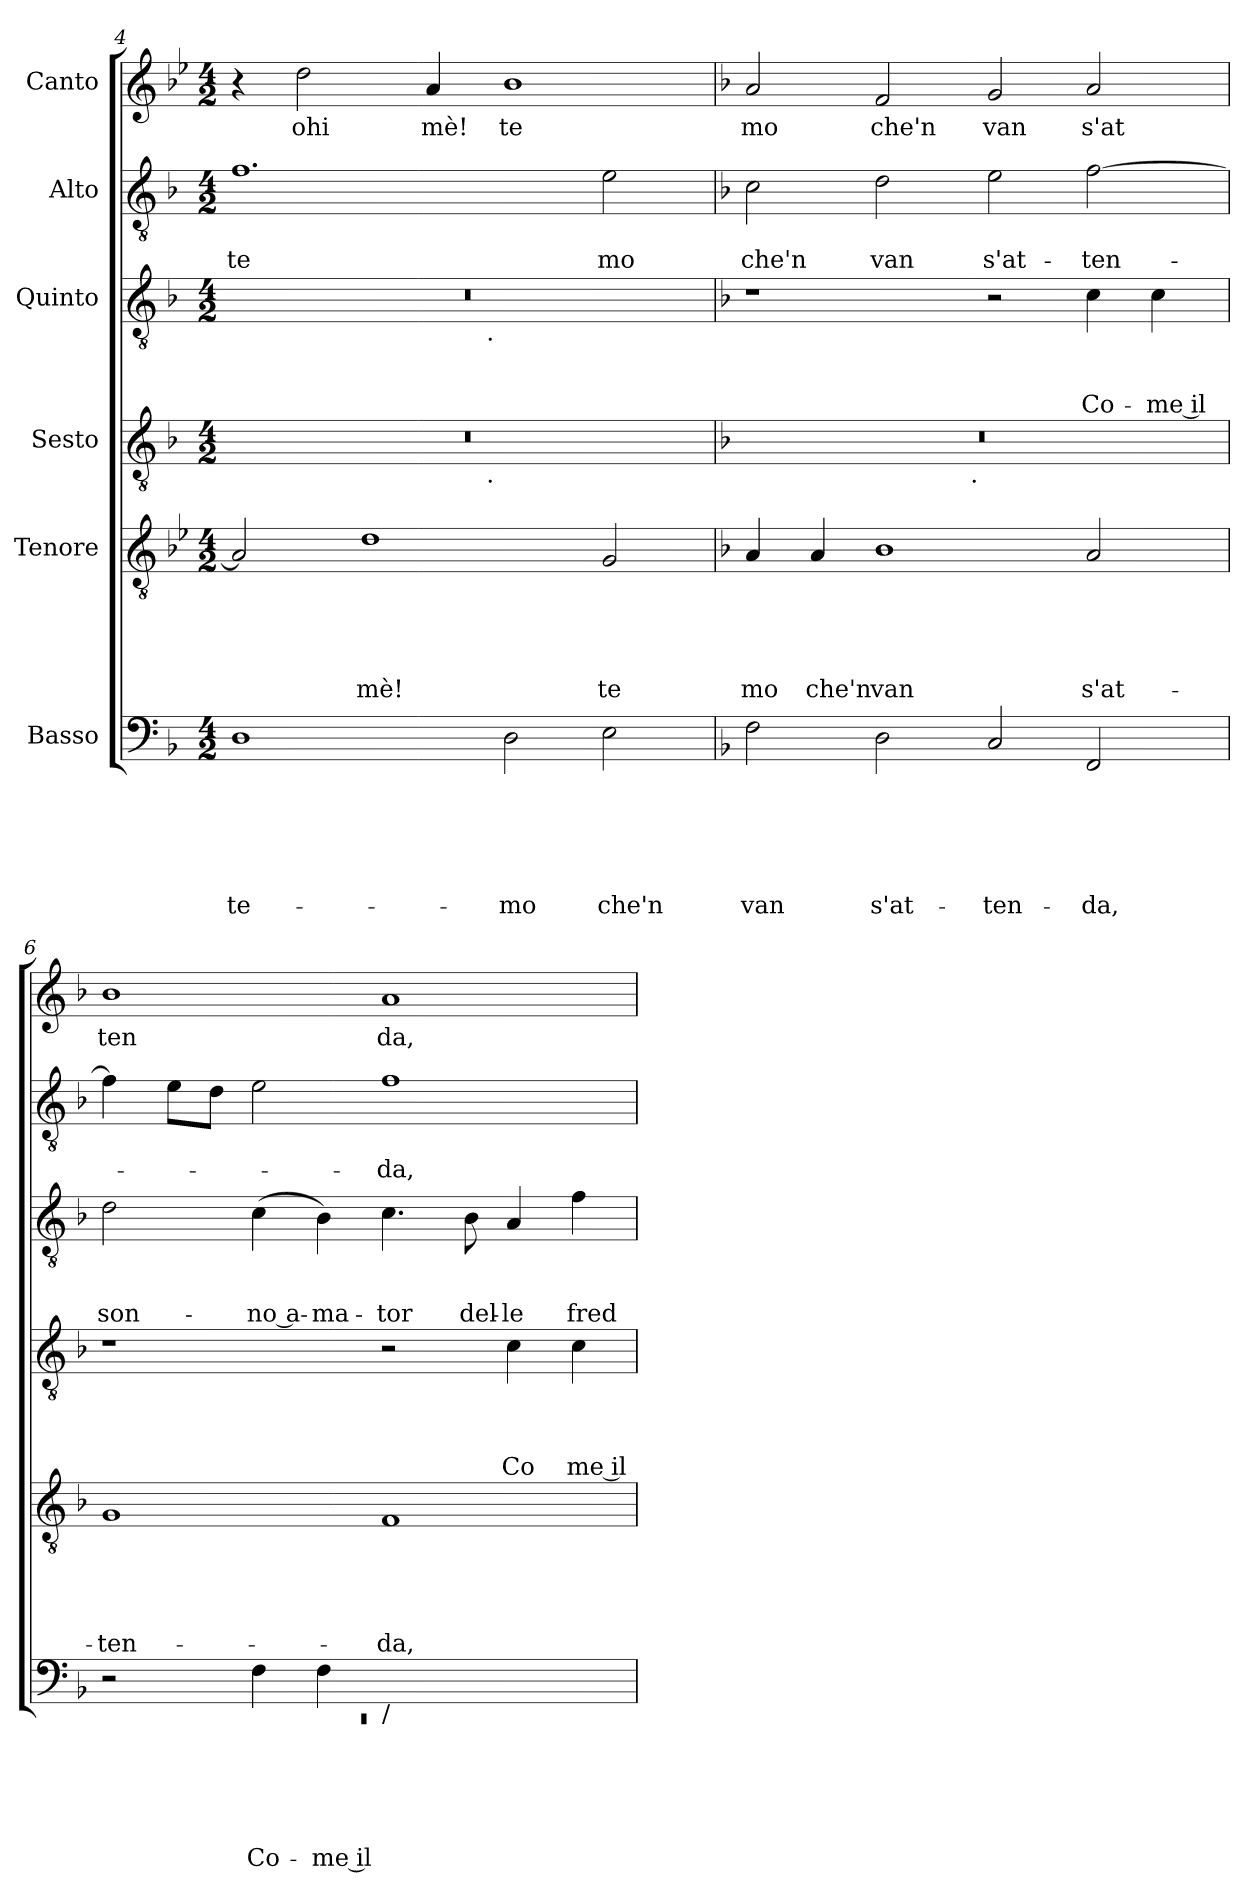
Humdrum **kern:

**kern	**text	**text	**text	**text	**text	**text	**kern	**text	**text	**text	**text	**text	**kern	**text	**text	**text	**text	**kern	**text	**text	**text	**kern	**text	**text	**kern	**text
*part6	*part6	*part6	*part6	*part6	*part6	*part6	*part5	*part5	*part5	*part5	*part5	*part5	*part4	*part4	*part4	*part4	*part4	*part3	*part3	*part3	*part3	*part2	*part2	*part2	*part1	*part1
*staff6	*staff6	*staff6	*staff6	*staff6	*staff6	*staff6	*staff5	*staff5	*staff5	*staff5	*staff5	*staff5	*staff4	*staff4	*staff4	*staff4	*staff4	*staff3	*staff3	*staff3	*staff3	*staff2	*staff2	*staff2	*staff1	*staff1
*I"Basso	*	*	*	*	*	*	*I"Tenore	*	*	*	*	*	*I"Sesto	*	*	*	*	*I"Quinto	*	*	*	*I"Alto	*	*	*I"Canto	*
*clefF4	*	*	*	*	*	*	*clefGv2	*	*	*	*	*	*clefGv2	*	*	*	*	*clefGv2	*	*	*	*clefGv2	*	*	*clefG2	*
*ITrd-3c-5	*	*	*	*	*	*	*	*	*	*	*	*	*ITrd-3c-5	*	*	*	*	*ITrd-3c-5	*	*	*	*ITrd-3c-5	*	*	*	*
*k[b-e-]	*	*	*	*	*	*	*k[b-e-]	*	*	*	*	*	*k[b-e-]	*	*	*	*	*k[b-e-]	*	*	*	*k[b-e-]	*	*	*k[b-e-]	*
*B-:	*	*	*	*	*	*	*B-:	*	*	*	*	*	*B-:	*	*	*	*	*B-:	*	*	*	*B-:	*	*	*B-:	*
*M4/2	*	*	*	*	*	*	*M4/2	*	*	*	*	*	*M4/2	*	*	*	*	*M4/2	*	*	*	*M4/2	*	*	*M4/2	*
=4	=4	=4	=4	=4	=4	=4	=4	=4	=4	=4	=4	=4	=4	=4	=4	=4	=4	=4	=4	=4	=4	=4	=4	=4	=4	=4
!	!	!	!	!	!	!LO:LY:b	!	!	!	!	!	!	!	!	!	!	!	!	!	!	!	!	!	!LO:LY:b	!	!
*	*	*	*	*	*	*	*	*	*	*	*	*	*^	*	*	*	*	*^	*	*	*	*	*	*	*	*
1G	.	.	.	.	.	te-	2A/]	.	.	.	.	.	0r	2ryy	.	.	.	.	0r	2ryy	.	.	.	1.b-	.	te	4r	.
!	!	!	!	!	!	!	!	!	!	!	!	!	!	!	!	!	!	!	!	!	!	!	!	!	!	!	!	!LO:LY:b
.	.	.	.	.	.	.	.	.	.	.	.	.	.	.	.	.	.	.	.	.	.	.	.	.	.	.	2dd\	ohi
!	!	!	!	!	!	!	!	!	!	!	!	!LO:LY:b	!	!	!	!	!	!	!	!	!	!	!	!	!	!	!	!
.	.	.	.	.	.	.	1d	.	.	.	.	mè!	.	4...ryy	.	.	.	.	.	4...ryy	.	.	.	.	.	.	.	.
!	!	!	!	!	!	!	!	!	!	!	!	!	!	!	!	!	!	!	!	!	!	!	!	!	!	!	!	!LO:LY:b
.	.	.	.	.	.	.	.	.	.	.	.	.	.	.	.	.	.	.	.	.	.	.	.	.	.	.	4a/	mè!
!	!	!	!	!	!	!	!	!	!	!	!	!	!	!	!	!	!	!	!	!LO:TX:b:t=.	!	!	!	!	!	!	!	!
!	!	!	!	!	!	!	!	!	!	!	!	!	!	!LO:TX:b:t=.	!	!	!	!	!	!	!	!	!	!	!	!	!	!
.	.	.	.	.	.	.	.	.	.	.	.	.	.	1ryy	.	.	.	.	.	1ryy	.	.	.	.	.	.	.	.
!	!	!	!	!	!	!LO:LY:b	!	!	!	!	!	!	!	!	!	!	!	!	!	!	!	!	!	!	!	!	!	!LO:LY:b
2G\	.	.	.	.	.	-mo	.	.	.	.	.	.	.	.	.	.	.	.	.	.	.	.	.	.	.	.	1b-	te
!	!	!	!	!	!	!LO:LY:b	!	!	!	!	!	!LO:LY:b	!	!	!	!	!	!	!	!	!	!	!	!	!	!LO:LY:b	!	!
2A\	.	.	.	.	.	che'n	2G/	.	.	.	.	te	.	.	.	.	.	.	.	.	.	.	.	2a\	.	mo	.	.
.	.	.	.	.	.	.	.	.	.	.	.	.	.	32ryy	.	.	.	.	.	32ryy	.	.	.	.	.	.	.	.
*	*	*	*	*	*	*	*	*	*	*	*	*	*	*	*	*	*	*	*v	*v	*	*	*	*	*	*	*	*
!!LO:PB:g=z
=5	=5	=5	=5	=5	=5	=5	=5	=5	=5	=5	=5	=5	=5	=5	=5	=5	=5	=5	=5	=5	=5	=5	=5	=5	=5	=5	=5
*	*	*	*	*	*	*	*k[b-]	*	*	*	*	*	*	*	*	*	*	*	*	*	*	*	*	*	*	*k[b-]	*
*	*	*	*	*	*	*	*F:	*	*	*	*	*	*	*	*	*	*	*	*	*	*	*	*	*	*	*F:	*
*	*	*	*	*	*	*	*	*	*	*	*	*	*	*	*	*	*	*	*^	*	*	*	*	*	*	*	*
!	!	!	!	!	!	!LO:LY:b	!	!	!	!	!	!LO:LY:b	!	!	!	!	!	!	!	!	!	!	!	!	!	!LO:LY:b	!	!LO:LY:b
*	*	*	*	*	*	*	*	*	*	*	*	*	*	*	*	*	*	*	*v	*v	*	*	*	*	*	*	*	*
2B-\	.	.	.	.	.	van	4A/	.	.	.	.	mo	0r	2ryy	.	.	.	.	1r	.	.	.	2f\	.	che'n	2a/	mo
!	!	!	!	!	!	!	!	!	!	!	!	!LO:LY:b	!	!	!	!	!	!	!	!	!	!	!	!	!	!	!
.	.	.	.	.	.	.	4A/	.	.	.	.	che'n	.	.	.	.	.	.	.	.	.	.	.	.	.	.	.
!	!	!	!	!	!	!LO:LY:b	!	!	!	!	!	!LO:LY:b	!	!	!	!	!	!	!	!	!	!	!	!	!LO:LY:b	!	!LO:LY:b
2G\	.	.	.	.	.	s'at-	1B-	.	.	.	.	van	.	4...ryy	.	.	.	.	.	.	.	.	2g\	.	van	2f/	che'n
!	!	!	!	!	!	!	!	!	!	!	!	!	!	!LO:TX:b:t=.	!	!	!	!	!	!	!	!	!	!	!	!	!
.	.	.	.	.	.	.	.	.	.	.	.	.	.	1ryy	.	.	.	.	.	.	.	.	.	.	.	.	.
!	!	!	!	!	!	!LO:LY:b	!	!	!	!	!	!	!	!	!	!	!	!	!	!	!	!	!	!	!LO:LY:b	!	!LO:LY:b
2F/	.	.	.	.	.	-ten-	.	.	.	.	.	.	.	.	.	.	.	.	2r	.	.	.	2a\	.	s'at-	2g/	van
!	!	!	!	!	!	!LO:LY:b	!	!	!	!	!	!LO:LY:b	!	!	!	!	!	!	!	!	!	!LO:LY:b	!	!	!LO:LY:b	!	!LO:LY:b
2BB-/	.	.	.	.	.	-da,	2A/	.	.	.	.	s'at-	.	.	.	.	.	.	4f\	.	.	Co-	[>2b-\	.	-ten-	2a/	s'at
!	!	!	!	!	!	!	!	!	!	!	!	!	!	!	!	!	!	!	!	!	!	!LO:LY:b:rj	!	!	!	!	!
.	.	.	.	.	.	.	.	.	.	.	.	.	.	.	.	.	.	.	4f\	.	.	-me il	.	.	.	.	.
.	.	.	.	.	.	.	.	.	.	.	.	.	.	32ryy	.	.	.	.	.	.	.	.	.	.	.	.	.
=6	=6	=6	=6	=6	=6	=6	=6	=6	=6	=6	=6	=6	=6	=6	=6	=6	=6	=6	=6	=6	=6	=6	=6	=6	=6	=6	=6
*^	*	*	*	*	*	*	*	*	*	*	*	*	*	*	*	*	*	*	*	*	*	*	*	*	*	*	*
!	!LO:N:vis=1	!	!	!	!	!	!	!	!	!	!	!	!LO:LY:b	!	!	!	!	!	!	!	!	!	!LO:LY:b	!	!	!	!	!LO:LY:b
*	*^	*	*	*	*	*	*	*	*	*	*	*	*	*v	*v	*	*	*	*	*	*	*	*	*	*	*	*	*
0ryy	0rEE	2r	.	.	.	.	.	.	1G	.	.	.	.	-ten-	1r	.	.	.	.	2g\	.	.	son-	4b-\]	.	.	1b-	ten
.	.	.	.	.	.	.	.	.	.	.	.	.	.	.	.	.	.	.	.	.	.	.	.	8a\L	.	.	.	.
.	.	.	.	.	.	.	.	.	.	.	.	.	.	.	.	.	.	.	.	.	.	.	.	8g\J	.	.	.	.
!	!	!	!	!	!	!	!	!LO:LY:b	!	!	!	!	!	!	!	!	!	!	!	!	!	!	!LO:LY:b:rj	!	!	!	!	!
.	.	4B-\	.	.	.	.	.	Co-	.	.	.	.	.	.	.	.	.	.	.	(<4f\	.	.	-no a-	2a\	.	.	.	.
!	!	!	!	!	!	!	!	!LO:LY:b:rj	!	!	!	!	!	!	!	!	!	!	!	!	!	!	!LO:LY:b	!	!	!	!	!
.	.	4B-\	.	.	.	.	.	-me il	.	.	.	.	.	.	.	.	.	.	.	4e-\)	.	.	-ma-	.	.	.	.	.
!	!	!LO:TX:b:t=/	!	!	!	!	!	!	!	!	!	!	!	!	!	!	!	!	!	!	!	!	!	!	!	!	!	!
!	!	!	!	!	!	!	!	!	!	!	!	!	!	!LO:LY:b	!	!	!	!	!	!	!	!	!LO:LY:b	!	!	!LO:LY:b	!	!LO:LY:b
.	.	1ryy	.	.	.	.	.	.	1F	.	.	.	.	-da,	2r	.	.	.	.	4.f\	.	.	-tor	1b-	.	-da,	1a	da,
!	!	!	!	!	!	!	!	!	!	!	!	!	!	!	!	!	!	!	!	!	!	!	!LO:LY:b	!	!	!	!	!
.	.	.	.	.	.	.	.	.	.	.	.	.	.	.	.	.	.	.	.	8e-\	.	.	del-	.	.	.	.	.
!	!	!	!	!	!	!	!	!	!	!	!	!	!	!	!	!	!	!	!LO:LY:b	!	!	!	!LO:LY:b	!	!	!	!	!
.	.	.	.	.	.	.	.	.	.	.	.	.	.	.	4f\	.	.	.	Co	4d/	.	.	-le	.	.	.	.	.
!	!	!	!	!	!	!	!	!	!	!	!	!	!	!	!	!	!	!	!LO:LY:b:rj	!	!	!	!LO:LY:b	!	!	!	!	!
.	.	.	.	.	.	.	.	.	.	.	.	.	.	.	4f\	.	.	.	me il	4b-\	.	.	fred-	.	.	.	.	.
*v	*v	*v	*	*	*	*	*	*	*	*	*	*	*	*	*	*	*	*	*	*	*	*	*	*	*	*	*	*
=	=	=	=	=	=	=	=	=	=	=	=	=	=	=	=	=	=	=	=	=	=	=	=	=	=	=
*-	*-	*-	*-	*-	*-	*-	*-	*-	*-	*-	*-	*-	*-	*-	*-	*-	*-	*-	*-	*-	*-	*-	*-	*-	*-	*-
